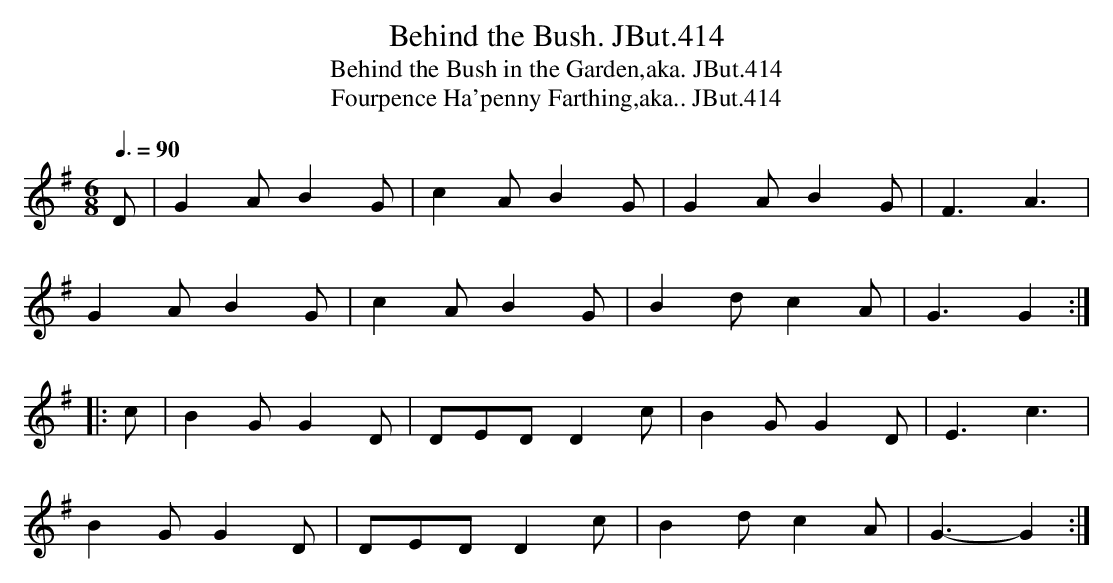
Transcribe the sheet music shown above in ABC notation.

X:1
T:Behind the Bush. JBut.414
T:Behind the Bush in the Garden,aka. JBut.414
T:Fourpence Ha'penny Farthing,aka.. JBut.414
M:6/8
L:1/8
Q:3/8=90
K:G
D|G2A B2G|c2A B2G|G2A B2G|F3 A3|
G2A B2G|c2A B2G|B2d c2A|G3 G2:|
|:c|B2G G2D|DED D2c|B2G G2D|E3 c3|
B2G G2D|DED D2c|B2d c2A|G3-G2:|
